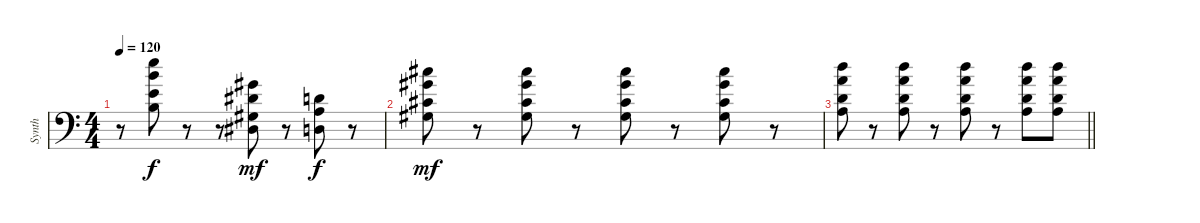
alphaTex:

\track ("Synth" "Synth") {instrument tremolostrings}
\staff {score}
\tuning (D4 Bb3 F3 Bb2 F2 Bb1) {hide}
\ts (4 4)
\tempo 120
\clef f4
\ks c
r.8{dy f} (14.1 13.2 11.3 13.4).8 r.8 r.8 (6.1 5.2 3.3 5.4).8{dy mf} r.8 (4.2 4.3 4.4).8{dy f} r.8 |
(11.1 10.2 8.3 10.4).8{dy mf} r.8 (11.1 10.2 8.3 10.4).8 r.8 (11.1 10.2 8.3 10.4).8 r.8 (11.1 10.2 8.3 10.4).8 r.8 |
\barLineRight lightlight
(12.1 11.2 9.3 11.4).8 r.8 (12.1 11.2 9.3 11.4).8 r.8 (12.1 11.2 9.3 11.4).8 r.8 (12.1 11.2 9.3 11.4).8 (12.1 11.2 9.3 11.4).8
